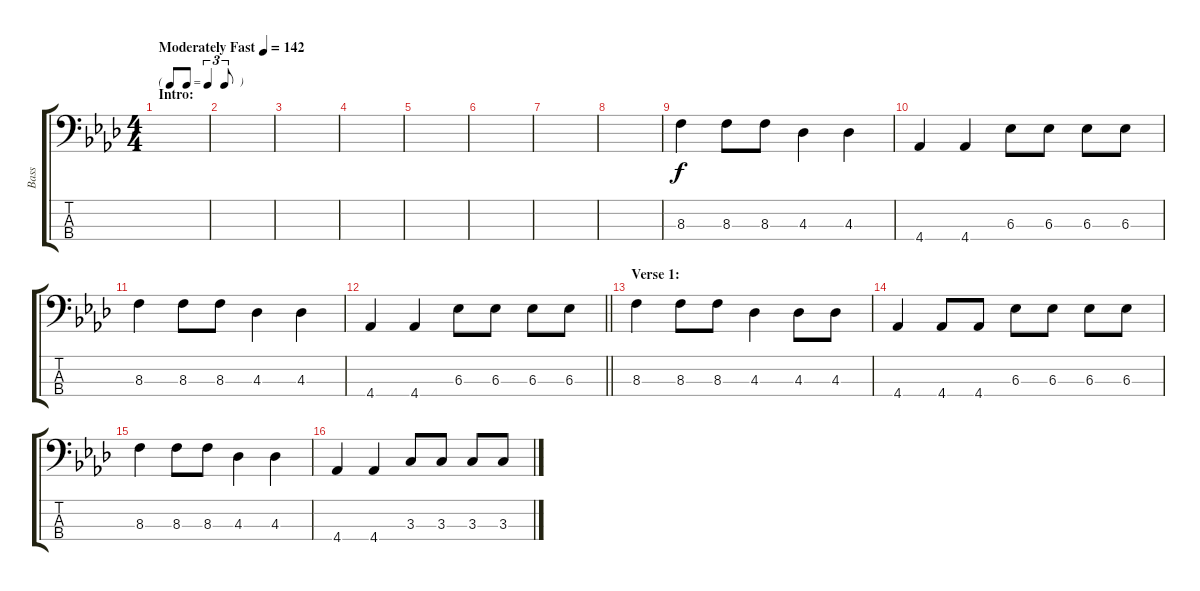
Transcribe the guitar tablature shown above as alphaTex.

\track ("Bass" "Bass") {instrument electricbassfinger}
\staff {score tabs}
\tuning (G2 D2 A1 E1) {hide}
\ts (4 4)
\tf triplet8th
\section ("" "Intro:")
\tempo (142 "Moderately Fast")
\clef f4
\ks ab
|
|
|
|
|
|
|
|
8.3.4 8.3.8 8.3.8 4.3.4 4.3.4 |
4.4.4 4.4.4 6.3.8 6.3.8 6.3.8 6.3.8 |
8.3.4 8.3.8 8.3.8 4.3.4 4.3.4 |
\barLineRight lightlight
4.4.4 4.4.4 6.3.8 6.3.8 6.3.8 6.3.8 |
\section ("" "Verse 1:")
8.3.4 8.3.8 8.3.8 4.3.4 4.3.8 4.3.8 |
4.4.4 4.4.8 4.4.8 6.3.8 6.3.8 6.3.8 6.3.8 |
8.3.4 8.3.8 8.3.8 4.3.4 4.3.4 |
4.4.4 4.4.4 3.3.8 3.3.8 3.3.8 3.3.8
